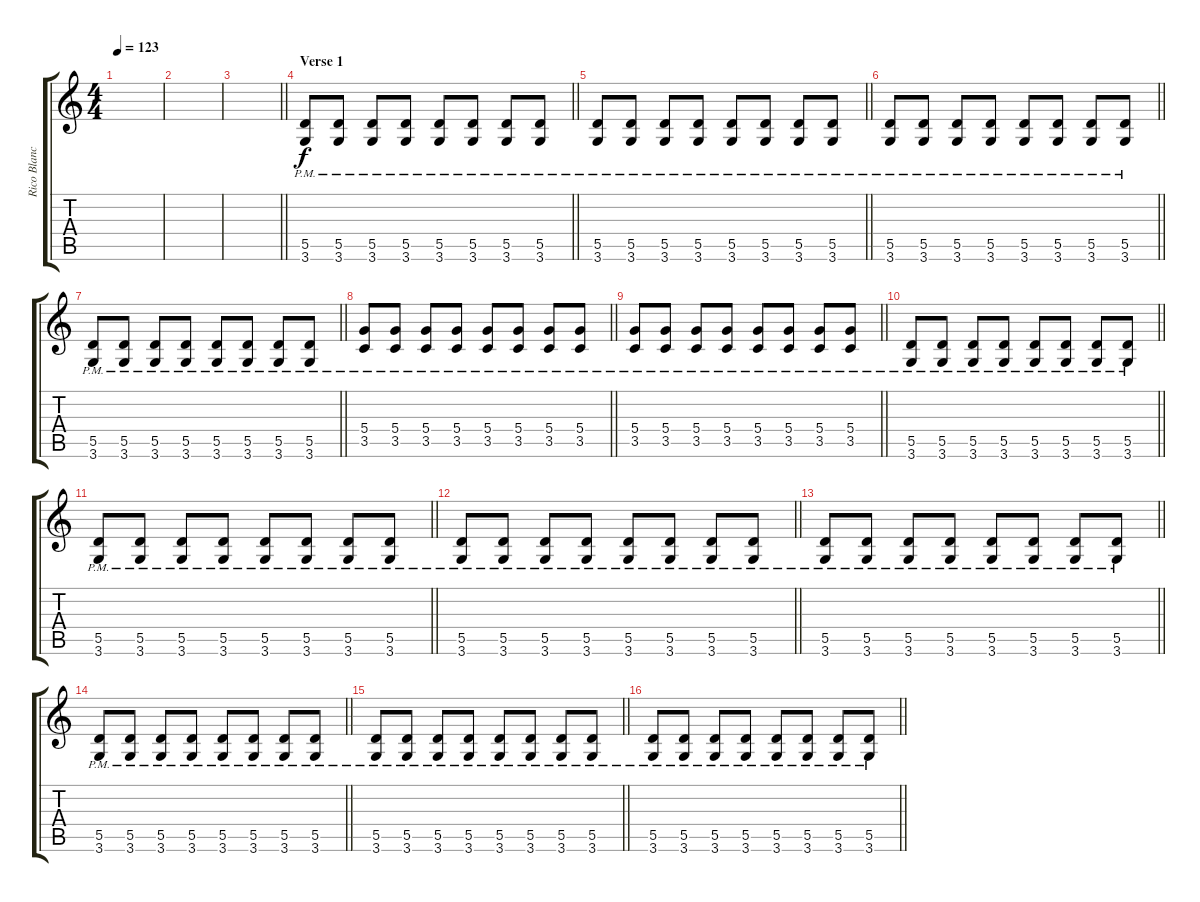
\track ("Rico Blanco - Rhythm(Distortion)" "Rico Blanc") {instrument distortionguitar}
\staff {score tabs}
\tuning (E4 B3 G3 D3 A2 E2) {hide}
\ts (4 4)
\section ("" "")
\tempo 123
\clef g2
\ks c
|
|
\barLineRight lightlight
|
\section ("" "Verse 1")
\barLineRight lightlight
(5.5{pm} 3.6{pm}).8 (5.5{pm} 3.6{pm}).8 (5.5{pm} 3.6{pm}).8 (5.5{pm} 3.6{pm}).8 (5.5{pm} 3.6{pm}).8 (5.5{pm} 3.6{pm}).8 (5.5{pm} 3.6{pm}).8 (5.5{pm} 3.6{pm}).8 |
\barLineRight lightlight
(5.5{pm} 3.6{pm}).8 (5.5{pm} 3.6{pm}).8 (5.5{pm} 3.6{pm}).8 (5.5{pm} 3.6{pm}).8 (5.5{pm} 3.6{pm}).8 (5.5{pm} 3.6{pm}).8 (5.5{pm} 3.6{pm}).8 (5.5{pm} 3.6{pm}).8 |
\barLineRight lightlight
(5.5{pm} 3.6{pm}).8 (5.5{pm} 3.6{pm}).8 (5.5{pm} 3.6{pm}).8 (5.5{pm} 3.6{pm}).8 (5.5{pm} 3.6{pm}).8 (5.5{pm} 3.6{pm}).8 (5.5{pm} 3.6{pm}).8 (5.5{pm} 3.6{pm}).8 |
\barLineRight lightlight
(5.5{pm} 3.6{pm}).8 (5.5{pm} 3.6{pm}).8 (5.5{pm} 3.6{pm}).8 (5.5{pm} 3.6{pm}).8 (5.5{pm} 3.6{pm}).8 (5.5{pm} 3.6{pm}).8 (5.5{pm} 3.6{pm}).8 (5.5{pm} 3.6{pm}).8 |
\barLineRight lightlight
(5.4{pm} 3.5{pm}).8 (5.4{pm} 3.5{pm}).8 (5.4{pm} 3.5{pm}).8 (5.4{pm} 3.5{pm}).8 (5.4{pm} 3.5{pm}).8 (5.4{pm} 3.5{pm}).8 (5.4{pm} 3.5{pm}).8 (5.4{pm} 3.5{pm}).8 |
\barLineRight lightlight
(5.4{pm} 3.5{pm}).8 (5.4{pm} 3.5{pm}).8 (5.4{pm} 3.5{pm}).8 (5.4{pm} 3.5{pm}).8 (5.4{pm} 3.5{pm}).8 (5.4{pm} 3.5{pm}).8 (5.4{pm} 3.5{pm}).8 (5.4{pm} 3.5{pm}).8 |
\barLineRight lightlight
(5.5{pm} 3.6{pm}).8 (5.5{pm} 3.6{pm}).8 (5.5{pm} 3.6{pm}).8 (5.5{pm} 3.6{pm}).8 (5.5{pm} 3.6{pm}).8 (5.5{pm} 3.6{pm}).8 (5.5{pm} 3.6{pm}).8 (5.5{pm} 3.6{pm}).8 |
\barLineRight lightlight
(5.5{pm} 3.6{pm}).8 (5.5{pm} 3.6{pm}).8 (5.5{pm} 3.6{pm}).8 (5.5{pm} 3.6{pm}).8 (5.5{pm} 3.6{pm}).8 (5.5{pm} 3.6{pm}).8 (5.5{pm} 3.6{pm}).8 (5.5{pm} 3.6{pm}).8 |
\barLineRight lightlight
(5.5{pm} 3.6{pm}).8 (5.5{pm} 3.6{pm}).8 (5.5{pm} 3.6{pm}).8 (5.5{pm} 3.6{pm}).8 (5.5{pm} 3.6{pm}).8 (5.5{pm} 3.6{pm}).8 (5.5{pm} 3.6{pm}).8 (5.5{pm} 3.6{pm}).8 |
\barLineRight lightlight
(5.5{pm} 3.6{pm}).8 (5.5{pm} 3.6{pm}).8 (5.5{pm} 3.6{pm}).8 (5.5{pm} 3.6{pm}).8 (5.5{pm} 3.6{pm}).8 (5.5{pm} 3.6{pm}).8 (5.5{pm} 3.6{pm}).8 (5.5{pm} 3.6{pm}).8 |
\barLineRight lightlight
(5.5{pm} 3.6{pm}).8 (5.5{pm} 3.6{pm}).8 (5.5{pm} 3.6{pm}).8 (5.5{pm} 3.6{pm}).8 (5.5{pm} 3.6{pm}).8 (5.5{pm} 3.6{pm}).8 (5.5{pm} 3.6{pm}).8 (5.5{pm} 3.6{pm}).8 |
\barLineRight lightlight
(5.5{pm} 3.6{pm}).8 (5.5{pm} 3.6{pm}).8 (5.5{pm} 3.6{pm}).8 (5.5{pm} 3.6{pm}).8 (5.5{pm} 3.6{pm}).8 (5.5{pm} 3.6{pm}).8 (5.5{pm} 3.6{pm}).8 (5.5{pm} 3.6{pm}).8 |
\barLineRight lightlight
(5.5{pm} 3.6{pm}).8 (5.5{pm} 3.6{pm}).8 (5.5{pm} 3.6{pm}).8 (5.5{pm} 3.6{pm}).8 (5.5{pm} 3.6{pm}).8 (5.5{pm} 3.6{pm}).8 (5.5{pm} 3.6{pm}).8 (5.5{pm} 3.6{pm}).8
